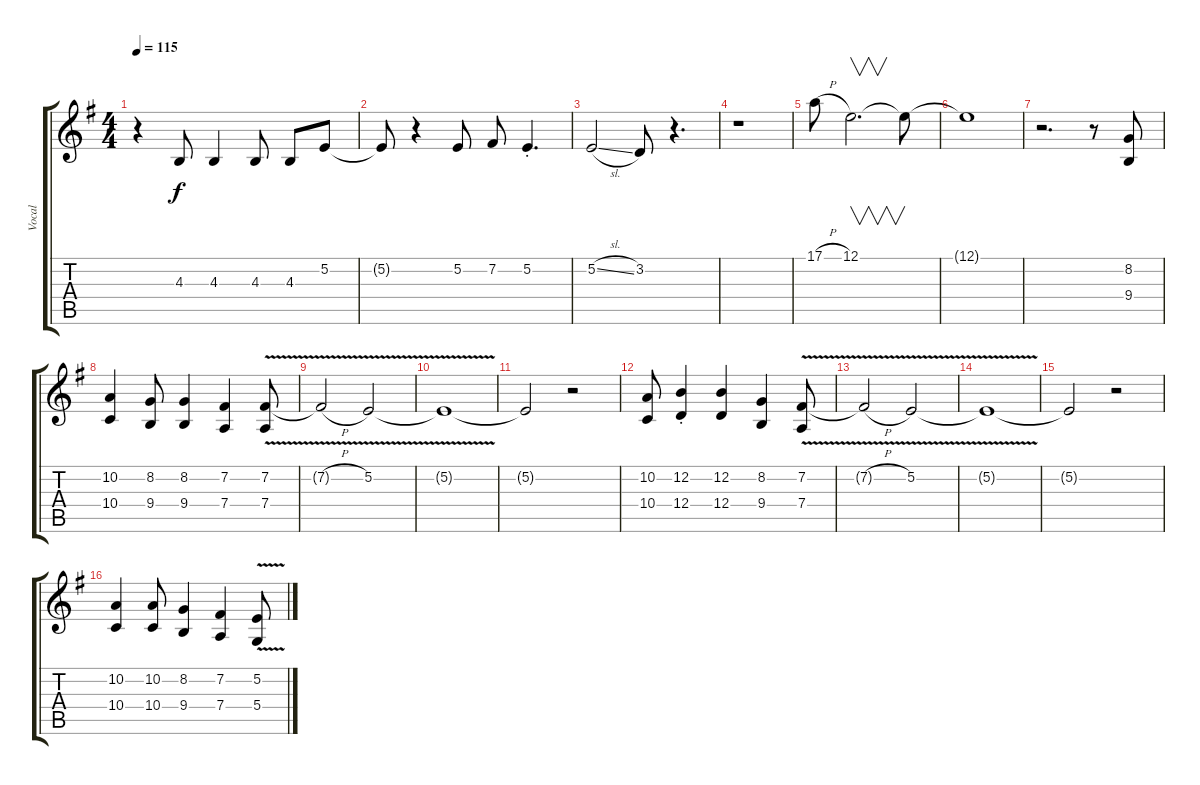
\track ("Vocal" "Vocal") {instrument lead6voice}
\staff {score tabs}
\tuning (E4 B3 G3 D3 A2 E2) {hide}
\ts (4 4)
\tempo 115
\clef g2
\ks eminor
r.4{dy f} 4.3.8 4.3.4 4.3.8 4.3.8 5.2.8 |
5.2{t}.8 r.4 5.2.8 7.2.8 5.2{st}.4{d} |
5.2{sl}.2 3.2.8 r.4{d} |
r.1 |
17.1{h}.8 12.1.2{v d} 12.1{t}.8 |
12.1{t}.1 |
r.2{d} r.8 (8.2 9.4).8 |
(10.2 10.4).4 (8.2 9.4).8 (8.2 9.4).4 (7.2 7.4).4 (7.2{v} 7.4).8 |
7.2{v h t}.2 5.2{v}.2 |
5.2{t}.1 |
5.2{t}.2 r.2 |
(10.2 10.4).8 (12.2{st} 12.4{st}).4 (12.2 12.4).4 (8.2 9.4).4 (7.2{v} 7.4).8 |
7.2{v h t}.2 5.2{v}.2 |
5.2{t}.1 |
5.2{t}.2 r.2 |
(10.2 10.4).4 (10.2 10.4).8 (8.2 9.4).4 (7.2 7.4).4 (5.2{v} 5.4).8
